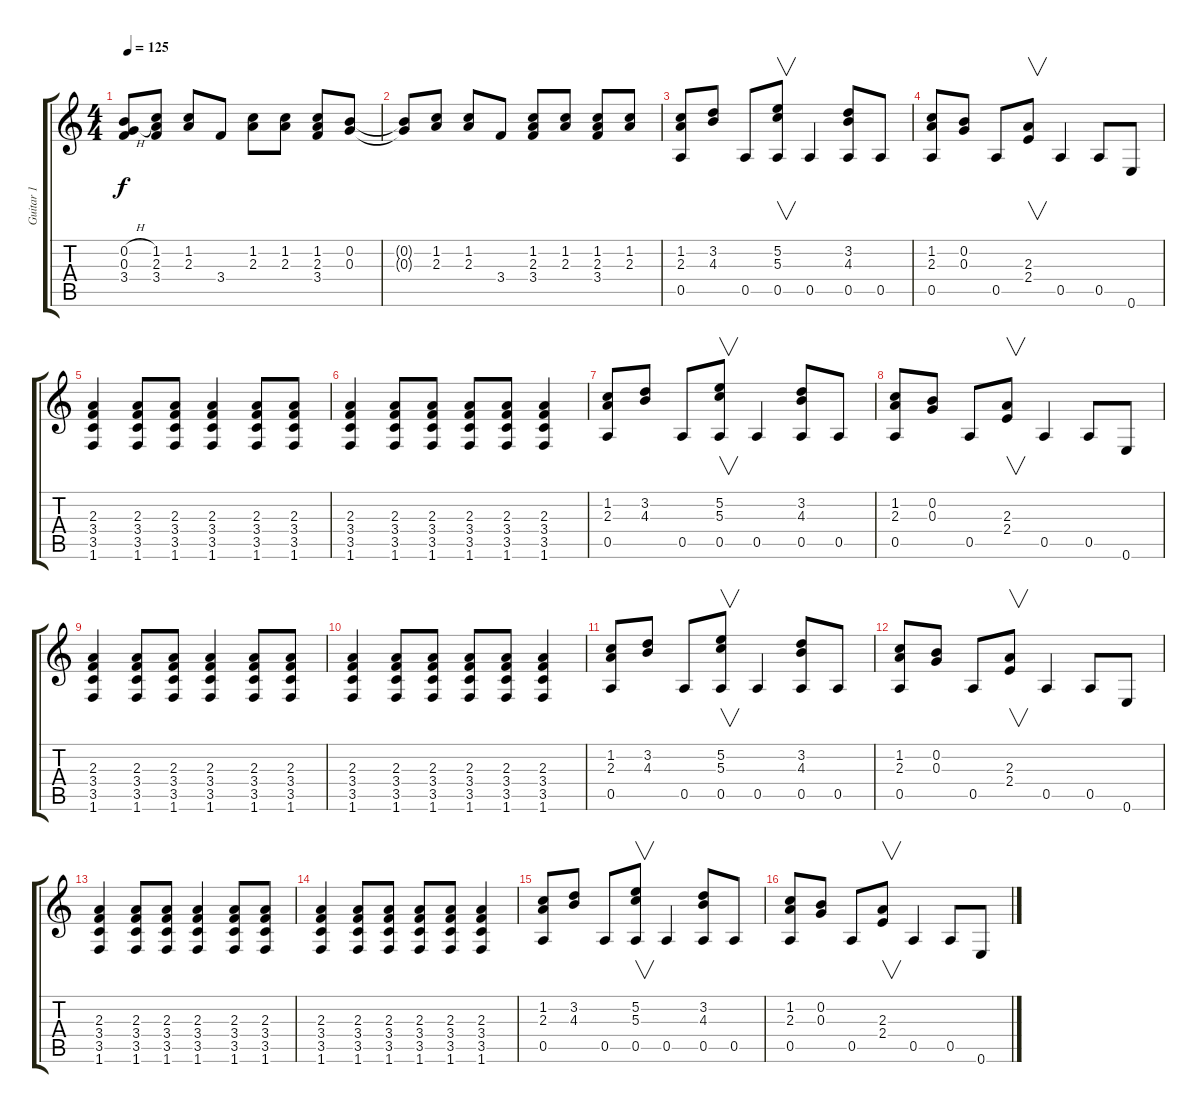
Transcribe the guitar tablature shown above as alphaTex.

\track ("Guitar 1" "Guitar 1") {instrument electricguitarclean}
\staff {score tabs}
\tuning (E4 B3 G3 D3 A2 E2) {hide}
\ts (4 4)
\tempo 125
\clef g2
\ks c
(0.2{h} 0.3{h} 3.4).8{dy f} (1.2 2.3 3.4).8 (1.2 2.3).8 3.4.8 (1.2 2.3).8 (1.2 2.3).8 (1.2 2.3 3.4).8 (0.2 0.3).8 |
(0.2{t} 0.3{t}).8 (1.2 2.3).8 (1.2 2.3).8 3.4.8 (1.2 2.3 3.4).8 (1.2 2.3).8 (1.2 2.3 3.4).8 (1.2 2.3).8 |
(1.2 2.3 0.5).8{volume 13} (3.2 4.3).8 0.5.8 (5.2 5.3 0.5).8{v} 0.5.4 (3.2 4.3 0.5).8 0.5.8 |
(1.2 2.3 0.5).8 (0.2 0.3).8 0.5.8 (2.3 2.4).8{v} 0.5.4 0.5.8 0.6.8 |
(2.3 3.4 3.5 1.6).4 (2.3 3.4 3.5 1.6).8 (2.3 3.4 3.5 1.6).8 (2.3 3.4 3.5 1.6).4 (2.3 3.4 3.5 1.6).8 (2.3 3.4 3.5 1.6).8 |
(2.3 3.4 3.5 1.6).4 (2.3 3.4 3.5 1.6).8 (2.3 3.4 3.5 1.6).8 (2.3 3.4 3.5 1.6).8 (2.3 3.4 3.5 1.6).8 (2.3 3.4 3.5 1.6).4 |
(1.2 2.3 0.5).8 (3.2 4.3).8 0.5.8 (5.2 5.3 0.5).8{v} 0.5.4 (3.2 4.3 0.5).8 0.5.8 |
(1.2 2.3 0.5).8 (0.2 0.3).8 0.5.8 (2.3 2.4).8{v} 0.5.4 0.5.8 0.6.8 |
(2.3 3.4 3.5 1.6).4 (2.3 3.4 3.5 1.6).8 (2.3 3.4 3.5 1.6).8 (2.3 3.4 3.5 1.6).4 (2.3 3.4 3.5 1.6).8 (2.3 3.4 3.5 1.6).8 |
(2.3 3.4 3.5 1.6).4 (2.3 3.4 3.5 1.6).8 (2.3 3.4 3.5 1.6).8 (2.3 3.4 3.5 1.6).8 (2.3 3.4 3.5 1.6).8 (2.3 3.4 3.5 1.6).4 |
(1.2 2.3 0.5).8 (3.2 4.3).8 0.5.8 (5.2 5.3 0.5).8{v} 0.5.4 (3.2 4.3 0.5).8 0.5.8 |
(1.2 2.3 0.5).8 (0.2 0.3).8 0.5.8 (2.3 2.4).8{v} 0.5.4 0.5.8 0.6.8 |
(2.3 3.4 3.5 1.6).4 (2.3 3.4 3.5 1.6).8 (2.3 3.4 3.5 1.6).8 (2.3 3.4 3.5 1.6).4 (2.3 3.4 3.5 1.6).8 (2.3 3.4 3.5 1.6).8 |
(2.3 3.4 3.5 1.6).4 (2.3 3.4 3.5 1.6).8 (2.3 3.4 3.5 1.6).8 (2.3 3.4 3.5 1.6).8 (2.3 3.4 3.5 1.6).8 (2.3 3.4 3.5 1.6).4 |
(1.2 2.3 0.5).8 (3.2 4.3).8 0.5.8 (5.2 5.3 0.5).8{v} 0.5.4 (3.2 4.3 0.5).8 0.5.8 |
(1.2 2.3 0.5).8 (0.2 0.3).8 0.5.8 (2.3 2.4).8{v} 0.5.4 0.5.8 0.6.8
